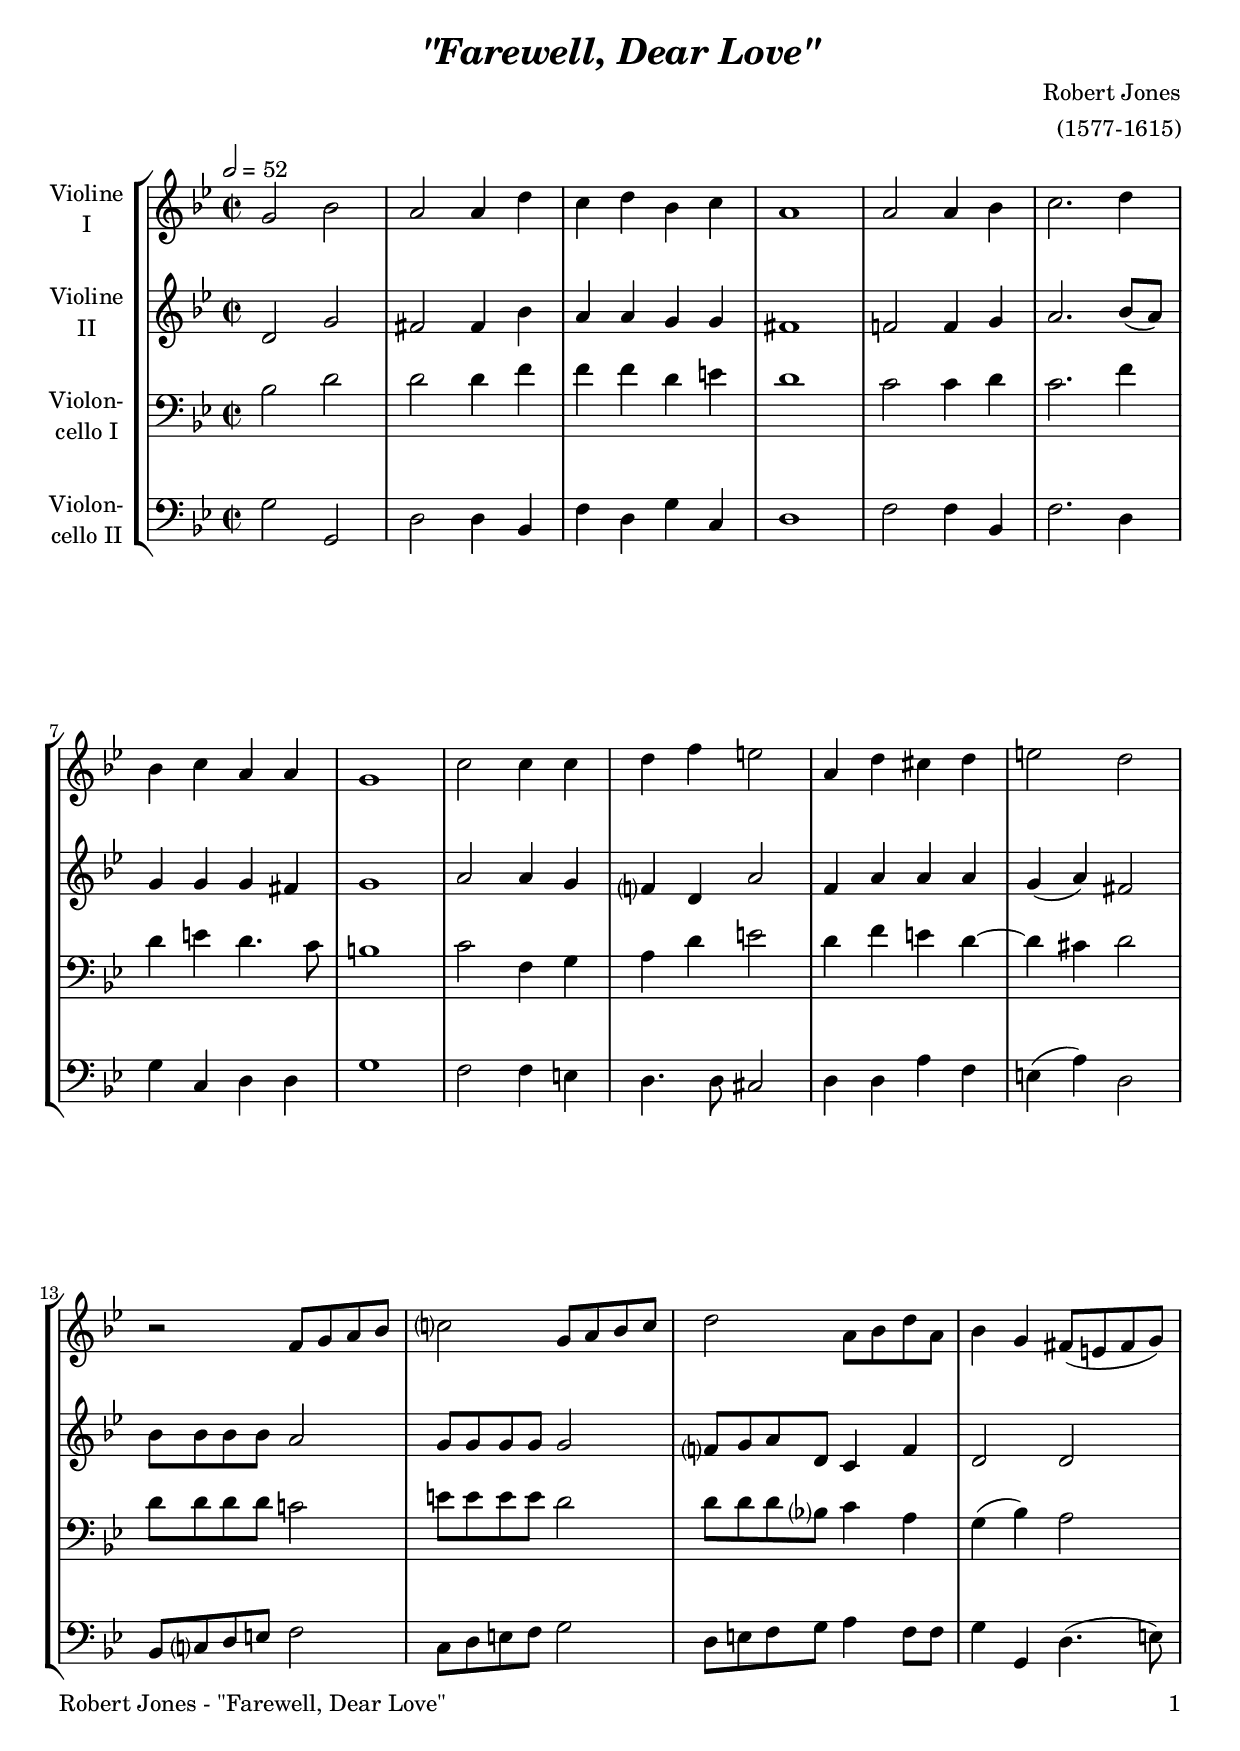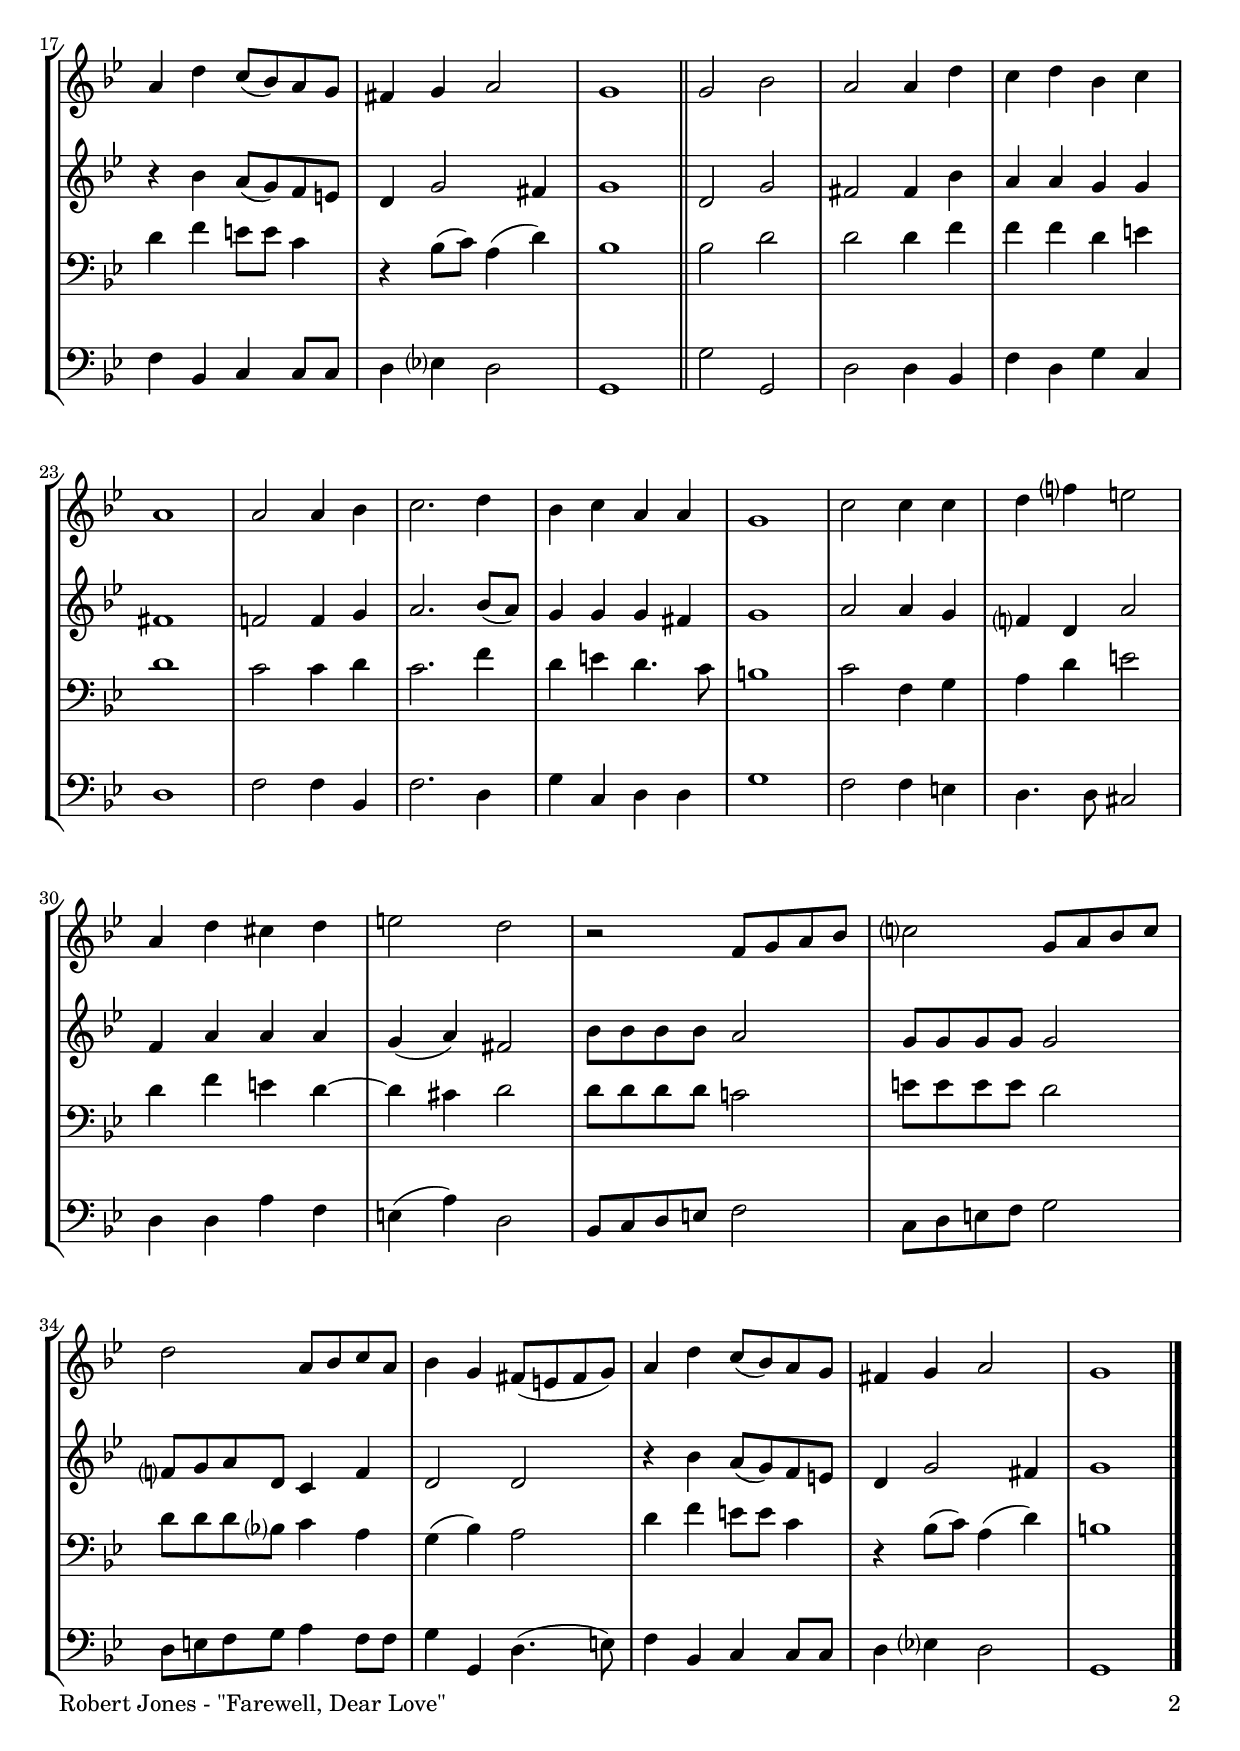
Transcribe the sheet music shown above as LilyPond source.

\version "2.24.4"
\include "deutsch.ly"
  
#(set-global-staff-size 20)

\header {
  title     = \markup \bold \italic "\"Farewell, Dear Love\""
  composer  = "Robert Jones"
  arranger  = "(1577-1615)"
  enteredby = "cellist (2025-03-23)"
%  piece     = ""
}

voiceconsts = {
  \key g \minor
  \time 2/2
  \clef "treble"
%  \numericTimeSignature
  \compressEmptyMeasures
% Set default beaming for all staves
%  \set Timing.beamExceptions = #'()
%  \set Timing.baseMoment     = #(ly:make-moment 1 4)
%  \set Timing.beatStructure  = #'(1 1 1)
  \tempo 2=52
}

mivl = "violin"
miva = "viola"
mivc = "cello"

prit = \mark \markup \box \italic "poco a poco rit."

va = \relative c'' {
  \voiceconsts

  g2 b
  a a4 d
  c d b c
  a1
  a2 a4 b
  c2. d4
  b c a a
  g1

  c2 c4 c
  d f e2
  a,4 d cis d
  e2 d
  r f,8 g a b
  c?2 g8 a b c

  d2 a8 b d a
  b4 g fis8( e fis g)
  a4 d c8( b) a g
  fis4 g a2
  g1 \bar "||"
  g2 b
  a a4 d

  c d b c
  a1
  a2 a4 b
  c2. d4
  b c a a
  g1
  c2 c4 c
  d f? e2

  a,4 d cis d
  e2 d
  r f,8 g a b
  c?2 g8 a b c
  d2 a8 b c a
  b4 g fis8( e fis g)

  a4 d c8( b) a g
  fis4 g a2
  g1 \bar "|."
}

vb = \relative c' {
  \voiceconsts

  d2 g
  fis fis4 b
  a a g g
  fis1
  f!2 f4 g
  a2. b8( a)
  g4 g g fis

  g1
  a2 a4 g
  f? d a'2
  f4 a a a
  g( a) fis2
  b8 b b b a2
  g8 g g g g2

  f?8 g a d, c4 f
  d2 d
  r4 b' a8( g) f e
  d4 g2 fis4
  g1 \bar "||"

  d2 g
  fis fis4 b

  a a g g
  fis1
  f!2 f4 g
  a2. b8( a)
  g4 g g fis
  g1
  a2 a4 g
  f? d a'2

  f4 a a a
  g( a) fis2
  b8 b b b a2
  g8 g g g g2
  f?8 g a d, c4 f
  d2 d

  r4 b' a8( g) f e
  d4 g2 fis4
  g1 \bar "|."
}

vc = \relative c' {
  \voiceconsts
  \clef "bass"

  b2 d
  d d4 f
  f f d e
  d1
  c2 c4 d
  c2. f4
  d e d4. c8
  h1

  c2 f,4 g
  a d e2
  d4 f e d~
  d cis d2
  d8 d d d c!2
  e8 e e e d2

  d8 d d b? c4 a
  g( b) a2
  d4 f e8 e c4
  r b8( c) a4( d)
  b1 \bar "||"

  b2 d
  d d4 f

  f f d e
  d1
  c2 c4 d
  c2. f4
  d e d4. c8
  h1
  c2 f,4 g
  a d e2

  d4 f e d~
  d cis d2
  d8 d d d c!2
  e8 e e e d2
  d8 d d b? c4 a
  g( b) a2

  d4 f e8 e c4
  r b8( c) a4 ( d)
  h1 \bar "|."
}

vd = \relative c' {
  \voiceconsts
  \clef "bass"

  g2 g,
  d' d4 b
  f' d g c,
  d1
  f2 f4 b,
  f'2. d4
  g c, d d
  g1

  f2 f4 e
  d4. d8 cis2
  d4 d a' f
  e( a) d,2
  b8 c? d e f2
  c8 d e f g2

  d8 e f g a4 f8 f
  g4 g, d'4.( e8)
  f4 b, c c8 c
  d4 es? d2
  g,1 \bar "||"
  g'2 g,

  d' d4 b
  f' d g c,
  d1
  f2 f4 b,
  f'2. d4
  g c, d d
  g1
  f2 f4 e

  d4. d8 cis2
  d4 d a' f
  e( a) d,2
  b8 c d e f2
  c8 d e f g2
  d8 e f g a4 f8 f

  g4 g, d'4.( e8)
  f4 b, c c8 c
  d4 es? d2
  g,1 \bar "|."
}


music = \new StaffGroup <<
      \new Staff {
	\set Staff.midiInstrument = \mivl
	\set Staff.instrumentName = \markup \center-column { "Violine" "I" }
	\transpose g g { \va }
      }

      \new Staff {
	\set Staff.midiInstrument = \mivl
	\set Staff.instrumentName = \markup \center-column { "Violine" "II" }
	\transpose g g { \vb }
      }

      \new Staff {
	\set Staff.midiInstrument = \mivc
	\set Staff.instrumentName = \markup \center-column { "Violon-" "cello I" }
	\transpose g g { \vc }
      }

      \new Staff {
	\set Staff.midiInstrument = \mivc
	\set Staff.instrumentName = \markup \center-column { "Violon-" "cello II" }
	\transpose g g { \vd }
      }
>>

\book {
  \paper {
    print-page-number = ##t
    print-first-page-number = ##t
    ragged-last-bottom = ##f
    oddHeaderMarkup = \markup \null
    evenHeaderMarkup = \markup \null
    oddFooterMarkup = \markup {
      \fill-line {
        \if \should-print-page-number
        "Robert Jones - \"Farewell, Dear Love\"" \fromproperty #'page:page-number-string
      }
    }
    evenFooterMarkup = \oddFooterMarkup
  } \score {
    \music
    \layout {}
  }

  \score {
    \unfoldRepeats \music

    \midi {
      \context {
        \Score
      }
    }
  }
}
